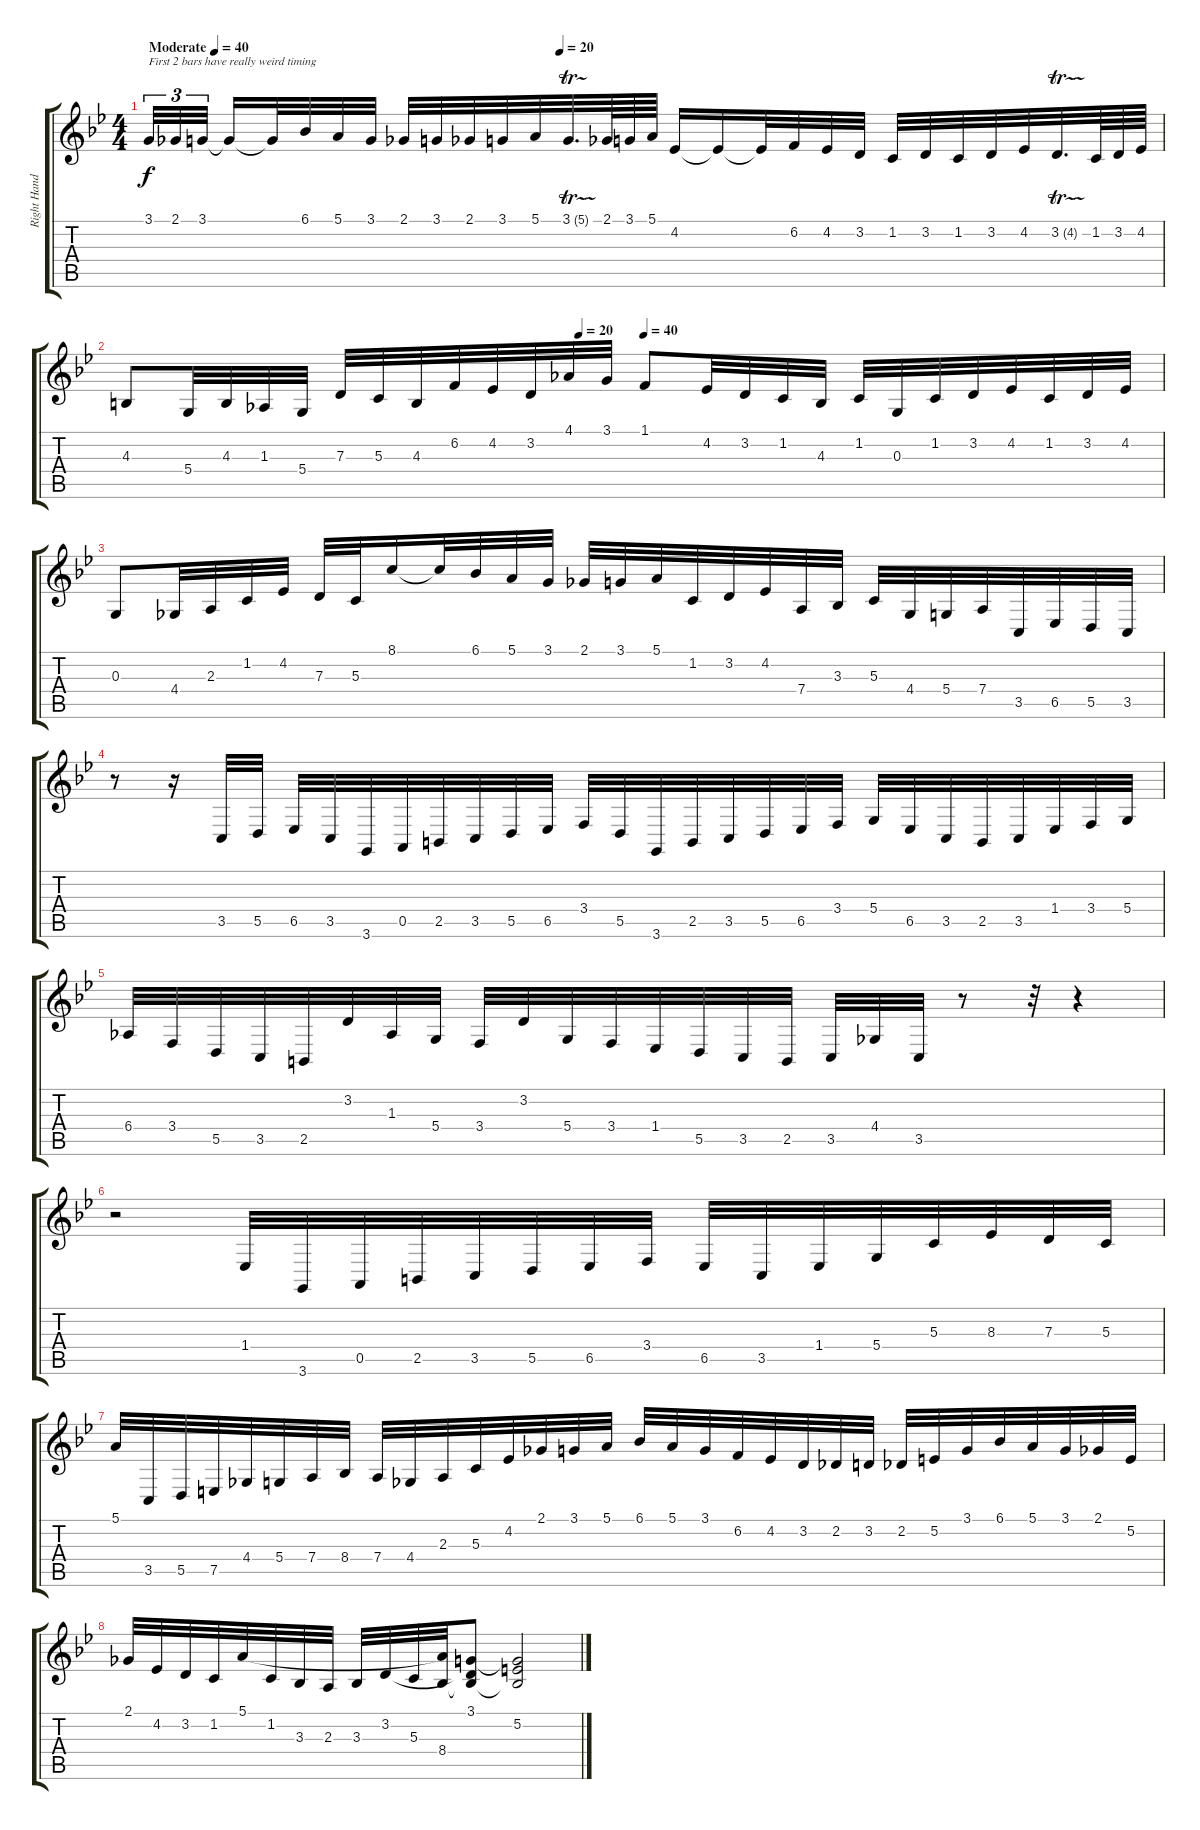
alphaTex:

\track ("Right Hand" "Right Hand") {instrument churchorgan}
\staff {score tabs}
\tuning (E4 B3 G3 D3 A2 E2) {hide}
\ts (4 4)
\tempo (40 "Moderate")
\tempo (20 0.40625)
\tempo (40 "Moderate")
\clef g2
\ks gminor
3.1.32{tu (3 2) txt "First 2 bars have really weird timing" dy f instrument churchorgan} 2.1.32{tu (3 2)} 3.1.32{tu (3 2) beam splitsecondary} 3.1{t}.16 3.1{t}.32 6.1.32 5.1.32 3.1.32 2.1.32 3.1.32 2.1.32 3.1.32 5.1.32 3.1{tr (5 64)}.32{d} 2.1.64 3.1.64 5.1.64 4.2.16 4.2{t}.16 4.2{t}.32 6.2.32 4.2.32 3.2.32 1.2.32 3.2.32 1.2.32 3.2.32 4.2.32 3.2{tr (4 64)}.32{d} 1.2.64 3.2.64 4.2.64 |
\tempo (20 0.4375)
\tempo (40 0.5)
4.3.8 5.4.32 4.3.32 1.3.32 5.4.32 7.3.32 5.3.32 4.3.32 6.2.32 4.2.32 3.2.32 4.1.32 3.1.32 1.1.8 4.2.32 3.2.32 1.2.32 4.3.32 1.2.32 0.3.32 1.2.32 3.2.32 4.2.32 1.2.32 3.2.32 4.2.32 |
0.3.8 4.4.32 2.3.32 1.2.32 4.2.32 7.3.32 5.3.32 8.1.16 8.1{t}.32 6.1.32 5.1.32 3.1.32 2.1.32 3.1.32 5.1.32 1.2.32 3.2.32 4.2.32 7.4.32 3.3.32 5.3.32 4.4.32 5.4.32 7.4.32 3.5.32 6.5.32 5.5.32 3.5.32 |
r.8 r.16 3.5.32 5.5.32 6.5.32 3.5.32 3.6.32 0.5.32 2.5.32 3.5.32 5.5.32 6.5.32 3.4.32 5.5.32 3.6.32 2.5.32 3.5.32 5.5.32 6.5.32 3.4.32 5.4.32 6.5.32 3.5.32 2.5.32 3.5.32 1.4.32 3.4.32 5.4.32 |
6.4.32 3.4.32 5.5.32 3.5.32 2.5.32 3.2.32 1.3.32 5.4.32 3.4.32 3.2.32 5.4.32 3.4.32 1.4.32 5.5.32 3.5.32 2.5.32 3.5.32 4.4.32 3.5.32 r.8 r.32 r.4 |
r.2 1.4.32 3.6.32 0.5.32 2.5.32 3.5.32 5.5.32 6.5.32 3.4.32 6.5.32 3.5.32 1.4.32 5.4.32 5.3.32 8.3.32 7.3.32 5.3.32 |
5.1.32 3.5.32 5.5.32 7.5.32 4.4.32 5.4.32 7.4.32 8.4.32 7.4.32 4.4.32 2.3.32 5.3.32 4.2.32 2.1.32 3.1.32 5.1.32 6.1.32 5.1.32 3.1.32 6.2.32 4.2.32 3.2.32 2.2.32 3.2.32 2.2.32 5.2.32 3.1.32 6.1.32 5.1.32 3.1.32 2.1.32 5.2.32 |
2.1.32 4.2.32 3.2.32 1.2.32 5.1.32 1.2.32 3.3.32 2.3.32 3.3.32 3.2.32 5.3.32 (5.1{t} 8.4).32 (3.1 3.2{t} 8.4{t}).8 (3.1{t} 5.2 8.4{t}).2
